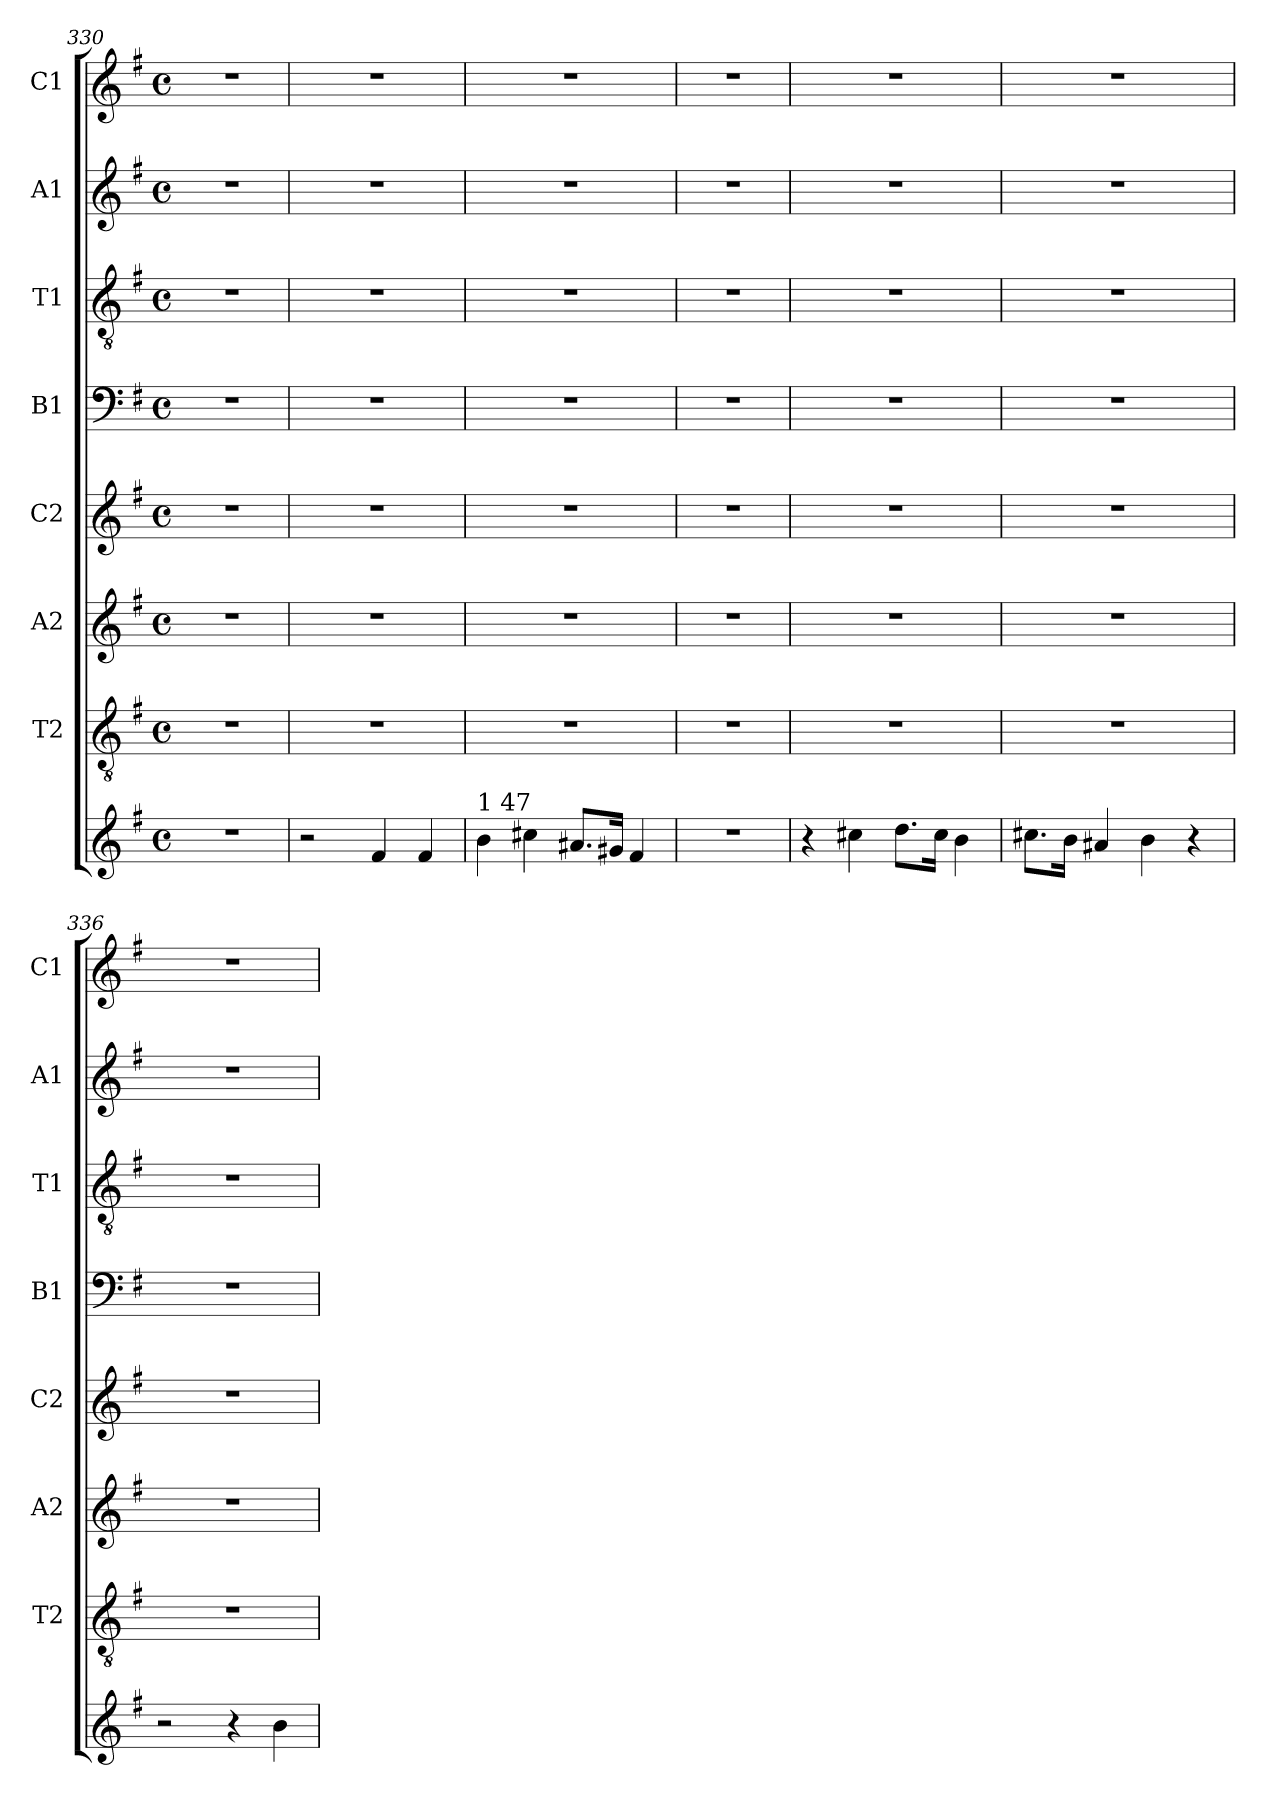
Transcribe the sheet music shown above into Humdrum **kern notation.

**kern	**kern	**kern	**kern	**kern	**kern	**kern	**kern
*part8	*part7	*part6	*part5	*part4	*part3	*part2	*part1
*staff8	*staff7	*staff6	*staff5	*staff4	*staff3	*staff2	*staff1
*	*I"T2	*I"A2	*I"C2	*I"B1	*I"T1	*I"A1	*I"C1
*	*I'T2	*I'A2	*I'C2	*I'B1	*I'T1	*I'A1	*I'C1
*clefG2	*clefGv2	*clefG2	*clefG2	*clefF4	*clefGv2	*clefG2	*clefG2
*k[f#]	*k[f#]	*k[f#]	*k[f#]	*k[f#]	*k[f#]	*k[f#]	*k[f#]
*G:	*G:	*G:	*G:	*G:	*G:	*G:	*G:
*M4/4	*M4/4	*M4/4	*M4/4	*M4/4	*M4/4	*M4/4	*M4/4
*met(c)	*met(c)	*met(c)	*met(c)	*met(c)	*met(c)	*met(c)	*met(c)
=330	=330	=330	=330	=330	=330	=330	=330
1r	1r	1r	1r	1r	1r	1r	1r
=331	=331	=331	=331	=331	=331	=331	=331
2r	1r	1r	1r	1r	1r	1r	1r
4f#/	.	.	.	.	.	.	.
4f#/	.	.	.	.	.	.	.
!!LO:LB:g=z
=332	=332	=332	=332	=332	=332	=332	=332
!LO:TX:a:t=1 47	!	!	!	!	!	!	!
4b\	1r	1r	1r	1r	1r	1r	1r
4cc#X\	.	.	.	.	.	.	.
8.a#X/L	.	.	.	.	.	.	.
16g#X/Jk	.	.	.	.	.	.	.
4f#/	.	.	.	.	.	.	.
=333	=333	=333	=333	=333	=333	=333	=333
1r	1r	1r	1r	1r	1r	1r	1r
=334	=334	=334	=334	=334	=334	=334	=334
4r	1r	1r	1r	1r	1r	1r	1r
4cc#X\	.	.	.	.	.	.	.
8.dd\L	.	.	.	.	.	.	.
16cc#\Jk	.	.	.	.	.	.	.
4b\	.	.	.	.	.	.	.
=335	=335	=335	=335	=335	=335	=335	=335
8.cc#X\L	1r	1r	1r	1r	1r	1r	1r
16b\Jk	.	.	.	.	.	.	.
4a#X/	.	.	.	.	.	.	.
4b\	.	.	.	.	.	.	.
4r	.	.	.	.	.	.	.
=336	=336	=336	=336	=336	=336	=336	=336
2r	1r	1r	1r	1r	1r	1r	1r
4r	.	.	.	.	.	.	.
4b\	.	.	.	.	.	.	.
=	=	=	=	=	=	=	=
*-	*-	*-	*-	*-	*-	*-	*-
